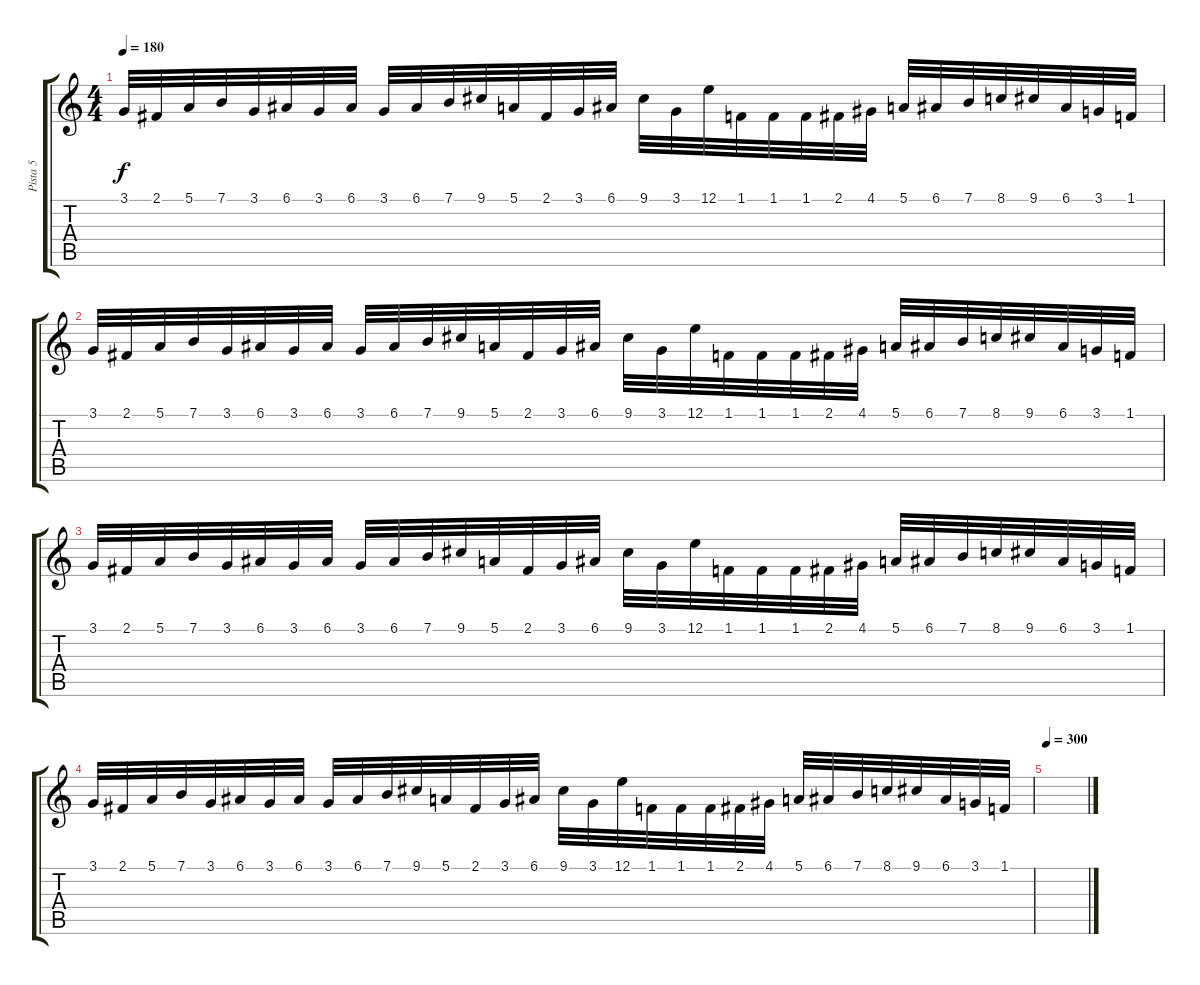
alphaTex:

\track ("Pista 5" "Pista 5") {instrument taikodrum}
\staff {score tabs}
\tuning (E4 B3 G3 D3 A2 E2) {hide}
\ts (4 4)
\tempo 180
\clef g2
\ks c
3.1.32{dy f} 2.1.32 5.1.32 7.1.32 3.1.32 6.1.32 3.1.32 6.1.32 3.1.32 6.1.32 7.1.32 9.1.32 5.1.32 2.1.32 3.1.32 6.1.32 9.1.32 3.1.32 12.1.32 1.1.32 1.1.32 1.1.32 2.1.32 4.1.32 5.1.32 6.1.32 7.1.32 8.1.32 9.1.32 6.1.32 3.1.32 1.1.32 |
3.1.32 2.1.32 5.1.32 7.1.32 3.1.32 6.1.32 3.1.32 6.1.32 3.1.32 6.1.32 7.1.32 9.1.32 5.1.32 2.1.32 3.1.32 6.1.32 9.1.32 3.1.32 12.1.32 1.1.32 1.1.32 1.1.32 2.1.32 4.1.32 5.1.32 6.1.32 7.1.32 8.1.32 9.1.32 6.1.32 3.1.32 1.1.32 |
3.1.32 2.1.32 5.1.32 7.1.32 3.1.32 6.1.32 3.1.32 6.1.32 3.1.32 6.1.32 7.1.32 9.1.32 5.1.32 2.1.32 3.1.32 6.1.32 9.1.32 3.1.32 12.1.32 1.1.32 1.1.32 1.1.32 2.1.32 4.1.32 5.1.32 6.1.32 7.1.32 8.1.32 9.1.32 6.1.32 3.1.32 1.1.32 |
3.1.32 2.1.32 5.1.32 7.1.32 3.1.32 6.1.32 3.1.32 6.1.32 3.1.32 6.1.32 7.1.32 9.1.32 5.1.32 2.1.32 3.1.32 6.1.32 9.1.32 3.1.32 12.1.32 1.1.32 1.1.32 1.1.32 2.1.32 4.1.32 5.1.32 6.1.32 7.1.32 8.1.32 9.1.32 6.1.32 3.1.32 1.1.32 |
\tempo 300
